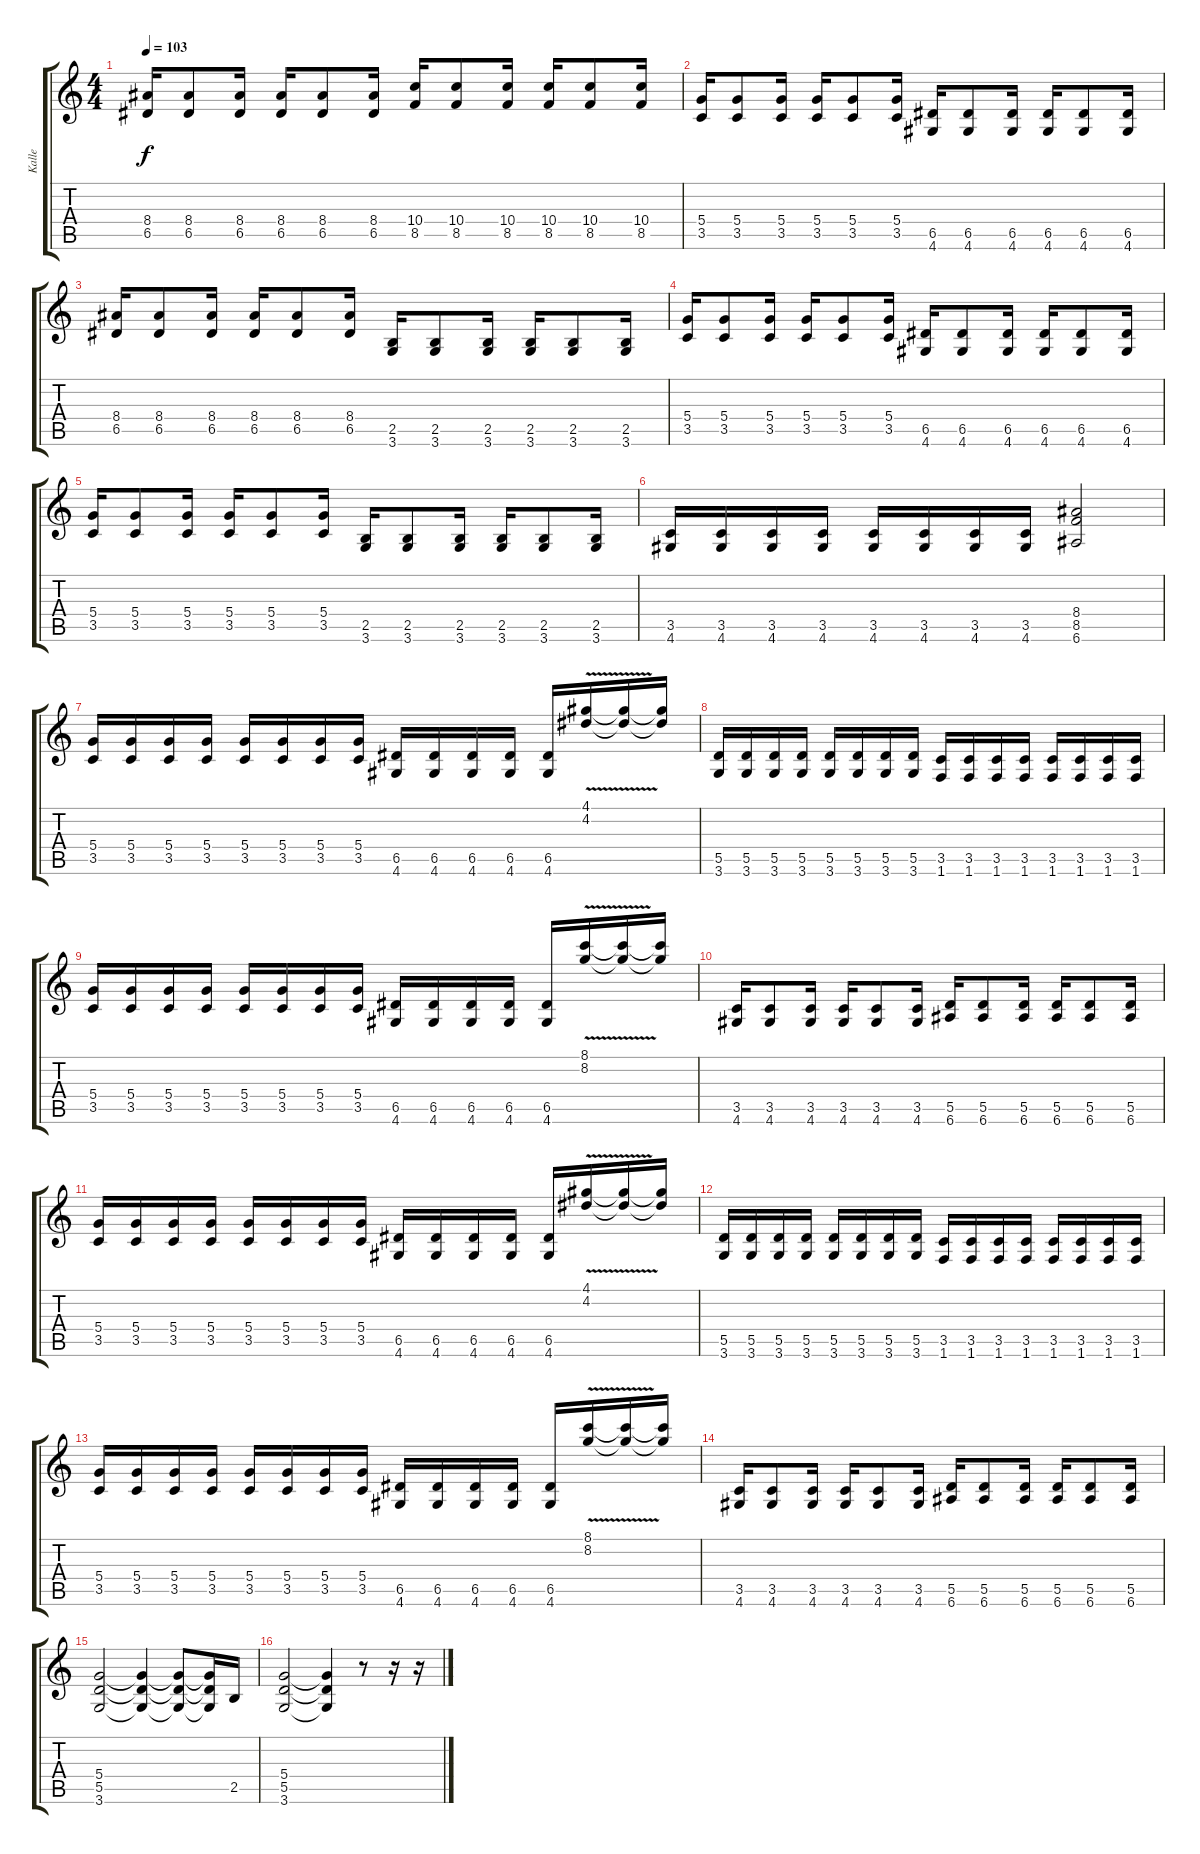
\track ("Kalle" "Kalle") {instrument distortionguitar}
\staff {score tabs}
\tuning (E4 B3 G3 D3 A2 E2) {hide}
\ts (4 4)
\tempo 103
\clef g2
\ks c
(8.4 6.5).16{dy f} (8.4 6.5).8 (8.4 6.5).16 (8.4 6.5).16 (8.4 6.5).8 (8.4 6.5).16 (10.4 8.5).16 (10.4 8.5).8 (10.4 8.5).16 (10.4 8.5).16 (10.4 8.5).8 (10.4 8.5).16 |
(5.4 3.5).16 (5.4 3.5).8 (5.4 3.5).16 (5.4 3.5).16 (5.4 3.5).8 (5.4 3.5).16 (6.5 4.6).16 (6.5 4.6).8 (6.5 4.6).16 (6.5 4.6).16 (6.5 4.6).8 (6.5 4.6).16 |
(8.4 6.5).16 (8.4 6.5).8 (8.4 6.5).16 (8.4 6.5).16 (8.4 6.5).8 (8.4 6.5).16 (2.5 3.6).16 (2.5 3.6).8 (2.5 3.6).16 (2.5 3.6).16 (2.5 3.6).8 (2.5 3.6).16 |
(5.4 3.5).16 (5.4 3.5).8 (5.4 3.5).16 (5.4 3.5).16 (5.4 3.5).8 (5.4 3.5).16 (6.5 4.6).16 (6.5 4.6).8 (6.5 4.6).16 (6.5 4.6).16 (6.5 4.6).8 (6.5 4.6).16 |
(5.4 3.5).16 (5.4 3.5).8 (5.4 3.5).16 (5.4 3.5).16 (5.4 3.5).8 (5.4 3.5).16 (2.5 3.6).16 (2.5 3.6).8 (2.5 3.6).16 (2.5 3.6).16 (2.5 3.6).8 (2.5 3.6).16 |
(3.5 4.6).16 (3.5 4.6).16 (3.5 4.6).16 (3.5 4.6).16 (3.5 4.6).16 (3.5 4.6).16 (3.5 4.6).16 (3.5 4.6).16 (8.4 8.5 6.6).2 |
(5.4 3.5).16 (5.4 3.5).16 (5.4 3.5).16 (5.4 3.5).16 (5.4 3.5).16 (5.4 3.5).16 (5.4 3.5).16 (5.4 3.5).16 (6.5 4.6).16 (6.5 4.6).16 (6.5 4.6).16 (6.5 4.6).16 (6.5 4.6).16 (4.1 4.2{v}).16{volume 10 balance 3} (4.1{t} 4.2{t}).16 (4.1{t} 4.2{t}).16 |
(5.5 3.6).16{volume 15 balance 8} (5.5 3.6).16 (5.5 3.6).16 (5.5 3.6).16 (5.5 3.6).16 (5.5 3.6).16 (5.5 3.6).16 (5.5 3.6).16 (3.5 1.6).16 (3.5 1.6).16 (3.5 1.6).16 (3.5 1.6).16 (3.5 1.6).16 (3.5 1.6).16 (3.5 1.6).16 (3.5 1.6).16 |
(5.4 3.5).16 (5.4 3.5).16 (5.4 3.5).16 (5.4 3.5).16 (5.4 3.5).16 (5.4 3.5).16 (5.4 3.5).16 (5.4 3.5).16 (6.5 4.6).16 (6.5 4.6).16 (6.5 4.6).16 (6.5 4.6).16 (6.5 4.6).16 (8.1 8.2{v}).16{volume 10 balance 3} (8.1{t} 8.2{t}).16 (8.1{t} 8.2{t}).16 |
(3.5 4.6).16{volume 15 balance 8} (3.5 4.6).8 (3.5 4.6).16 (3.5 4.6).16 (3.5 4.6).8 (3.5 4.6).16 (5.5 6.6).16 (5.5 6.6).8 (5.5 6.6).16 (5.5 6.6).16 (5.5 6.6).8 (5.5 6.6).16 |
(5.4 3.5).16 (5.4 3.5).16 (5.4 3.5).16 (5.4 3.5).16 (5.4 3.5).16 (5.4 3.5).16 (5.4 3.5).16 (5.4 3.5).16 (6.5 4.6).16 (6.5 4.6).16 (6.5 4.6).16 (6.5 4.6).16 (6.5 4.6).16 (4.1 4.2{v}).16{volume 10 balance 3} (4.1{t} 4.2{t}).16 (4.1{t} 4.2{t}).16 |
(5.5 3.6).16{volume 15 balance 8} (5.5 3.6).16 (5.5 3.6).16 (5.5 3.6).16 (5.5 3.6).16 (5.5 3.6).16 (5.5 3.6).16 (5.5 3.6).16 (3.5 1.6).16 (3.5 1.6).16 (3.5 1.6).16 (3.5 1.6).16 (3.5 1.6).16 (3.5 1.6).16 (3.5 1.6).16 (3.5 1.6).16 |
(5.4 3.5).16 (5.4 3.5).16 (5.4 3.5).16 (5.4 3.5).16 (5.4 3.5).16 (5.4 3.5).16 (5.4 3.5).16 (5.4 3.5).16 (6.5 4.6).16 (6.5 4.6).16 (6.5 4.6).16 (6.5 4.6).16 (6.5 4.6).16 (8.1 8.2{v}).16{volume 10 balance 3} (8.1{t} 8.2{t}).16 (8.1{t} 8.2{t}).16 |
(3.5 4.6).16{volume 15 balance 8} (3.5 4.6).8 (3.5 4.6).16 (3.5 4.6).16 (3.5 4.6).8 (3.5 4.6).16 (5.5 6.6).16 (5.5 6.6).8 (5.5 6.6).16 (5.5 6.6).16 (5.5 6.6).8 (5.5 6.6).16 |
(5.4 5.5 3.6).2 (5.4{t} 5.5{t} 3.6{t}).4 (5.4{t} 5.5{t} 3.6{t}).8 (5.4{t} 5.5{t} 3.6{t}).16 2.5.16 |
(5.4 5.5 3.6).2 (5.4{t} 5.5{t} 3.6{t}).4 r.8 r.16 r.16
